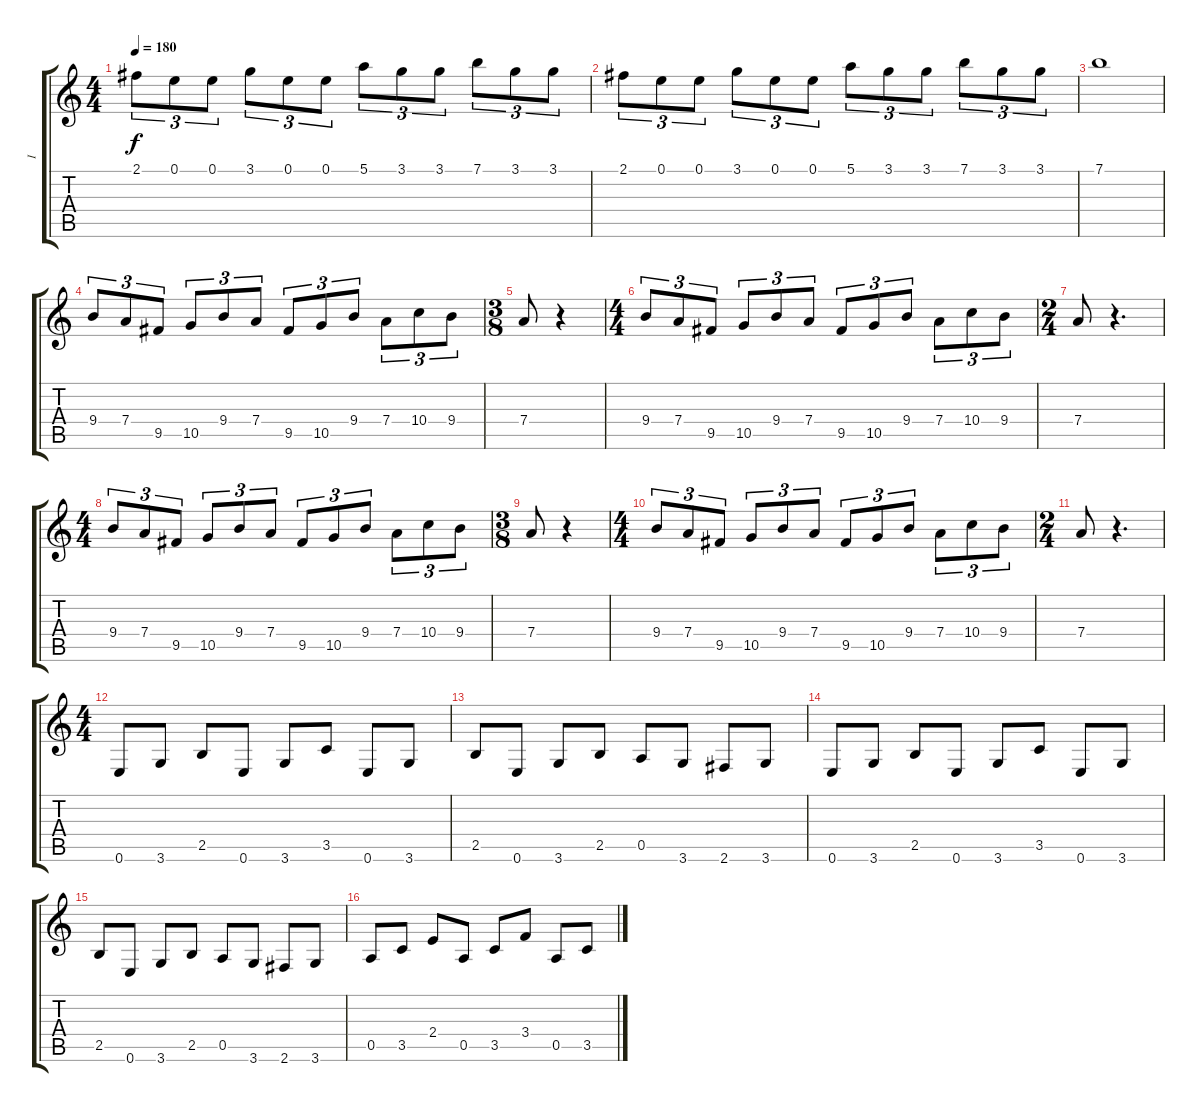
\track ("I" "I") {instrument distortionguitar}
\staff {score tabs}
\tuning (E4 B3 G3 D3 A2 E2) {hide}
\ts (4 4)
\tempo 180
\clef g2
\ks c
2.1.8{tu (3 2) dy f} 0.1.8{tu (3 2)} 0.1.8{tu (3 2)} 3.1.8{tu (3 2)} 0.1.8{tu (3 2)} 0.1.8{tu (3 2)} 5.1.8{tu (3 2)} 3.1.8{tu (3 2)} 3.1.8{tu (3 2)} 7.1.8{tu (3 2)} 3.1.8{tu (3 2)} 3.1.8{tu (3 2)} |
2.1.8{tu (3 2)} 0.1.8{tu (3 2)} 0.1.8{tu (3 2)} 3.1.8{tu (3 2)} 0.1.8{tu (3 2)} 0.1.8{tu (3 2)} 5.1.8{tu (3 2)} 3.1.8{tu (3 2)} 3.1.8{tu (3 2)} 7.1.8{tu (3 2)} 3.1.8{tu (3 2)} 3.1.8{tu (3 2)} |
7.1.1 |
9.4.8{tu (3 2)} 7.4.8{tu (3 2)} 9.5.8{tu (3 2)} 10.5.8{tu (3 2)} 9.4.8{tu (3 2)} 7.4.8{tu (3 2)} 9.5.8{tu (3 2)} 10.5.8{tu (3 2)} 9.4.8{tu (3 2)} 7.4.8{tu (3 2)} 10.4.8{tu (3 2)} 9.4.8{tu (3 2)} |
\ts (3 8)
7.4.8 r.4 |
\ts (4 4)
9.4.8{tu (3 2)} 7.4.8{tu (3 2)} 9.5.8{tu (3 2)} 10.5.8{tu (3 2)} 9.4.8{tu (3 2)} 7.4.8{tu (3 2)} 9.5.8{tu (3 2)} 10.5.8{tu (3 2)} 9.4.8{tu (3 2)} 7.4.8{tu (3 2)} 10.4.8{tu (3 2)} 9.4.8{tu (3 2)} |
\ts (2 4)
7.4.8 r.4{d} |
\ts (4 4)
9.4.8{tu (3 2)} 7.4.8{tu (3 2)} 9.5.8{tu (3 2)} 10.5.8{tu (3 2)} 9.4.8{tu (3 2)} 7.4.8{tu (3 2)} 9.5.8{tu (3 2)} 10.5.8{tu (3 2)} 9.4.8{tu (3 2)} 7.4.8{tu (3 2)} 10.4.8{tu (3 2)} 9.4.8{tu (3 2)} |
\ts (3 8)
7.4.8 r.4 |
\ts (4 4)
9.4.8{tu (3 2)} 7.4.8{tu (3 2)} 9.5.8{tu (3 2)} 10.5.8{tu (3 2)} 9.4.8{tu (3 2)} 7.4.8{tu (3 2)} 9.5.8{tu (3 2)} 10.5.8{tu (3 2)} 9.4.8{tu (3 2)} 7.4.8{tu (3 2)} 10.4.8{tu (3 2)} 9.4.8{tu (3 2)} |
\ts (2 4)
7.4.8 r.4{d} |
\ts (4 4)
0.6.8 3.6.8 2.5.8 0.6.8 3.6.8 3.5.8 0.6.8 3.6.8 |
2.5.8 0.6.8 3.6.8 2.5.8 0.5.8 3.6.8 2.6.8 3.6.8 |
0.6.8 3.6.8 2.5.8 0.6.8 3.6.8 3.5.8 0.6.8 3.6.8 |
2.5.8 0.6.8 3.6.8 2.5.8 0.5.8 3.6.8 2.6.8 3.6.8 |
0.5.8 3.5.8 2.4.8 0.5.8 3.5.8 3.4.8 0.5.8 3.5.8
